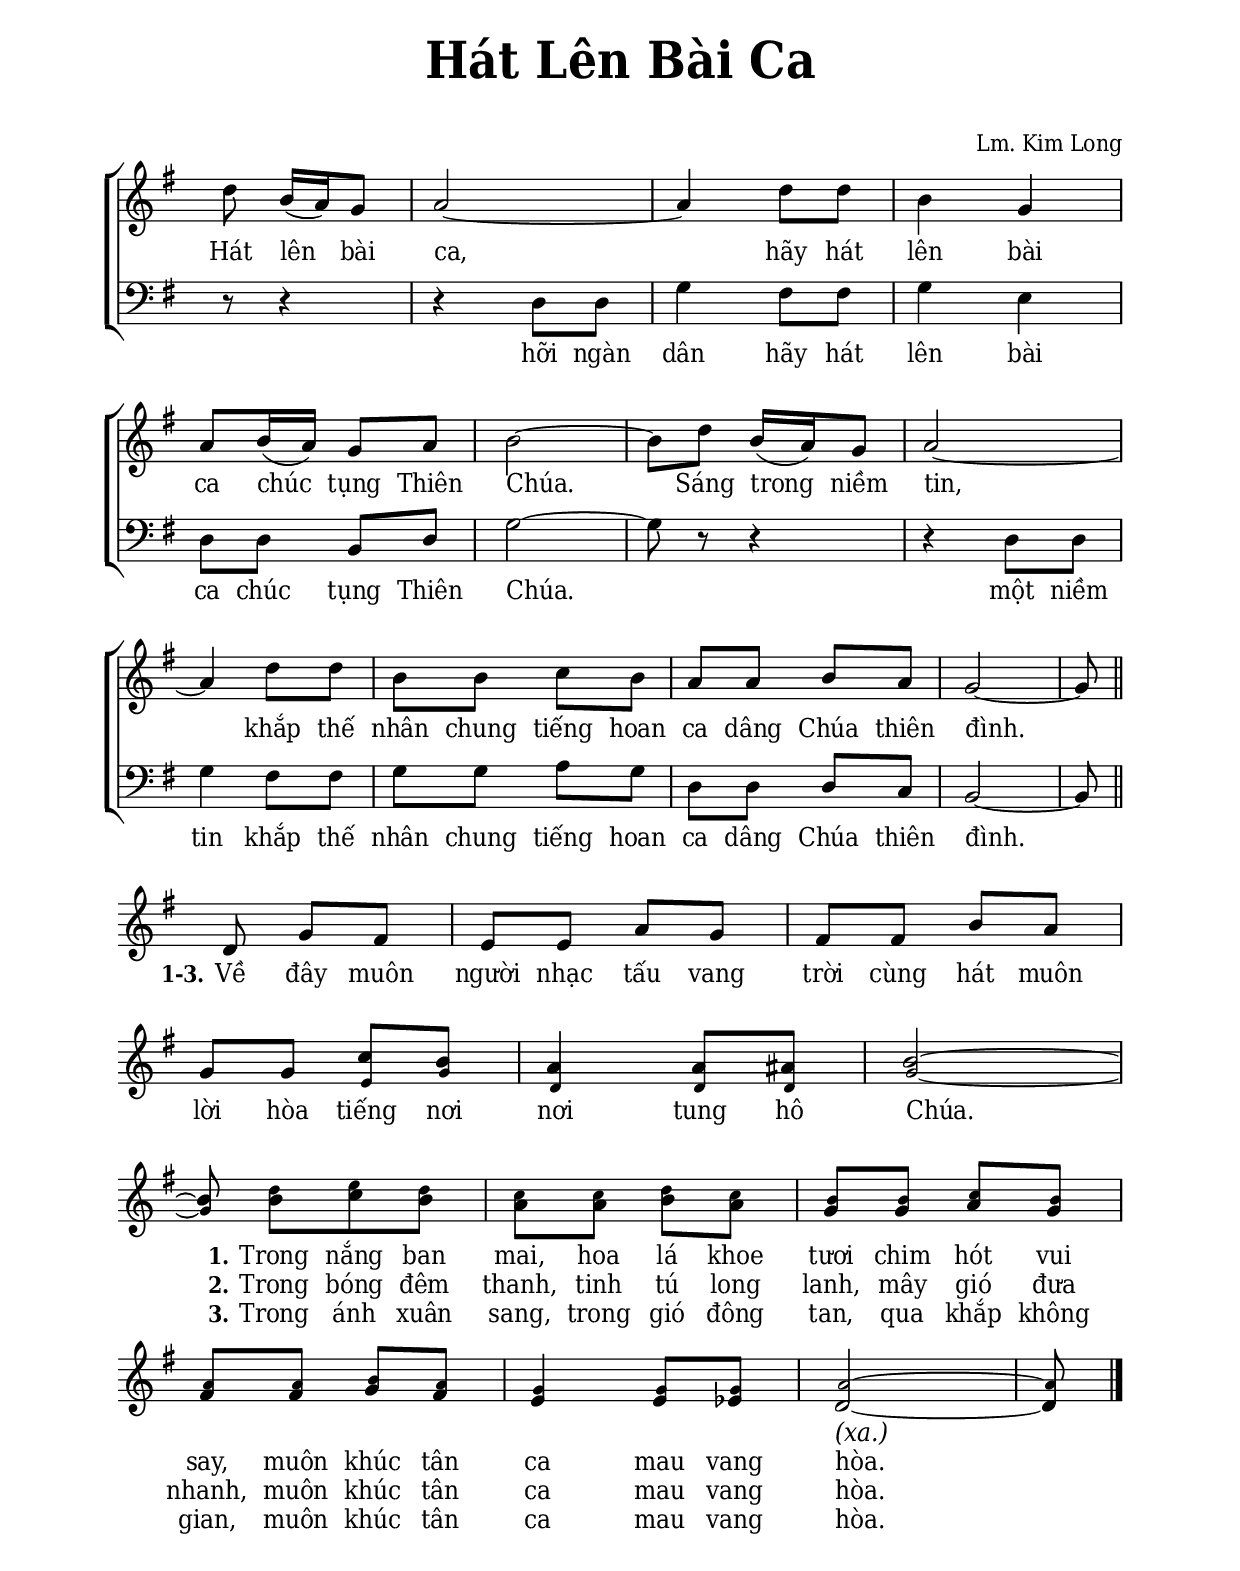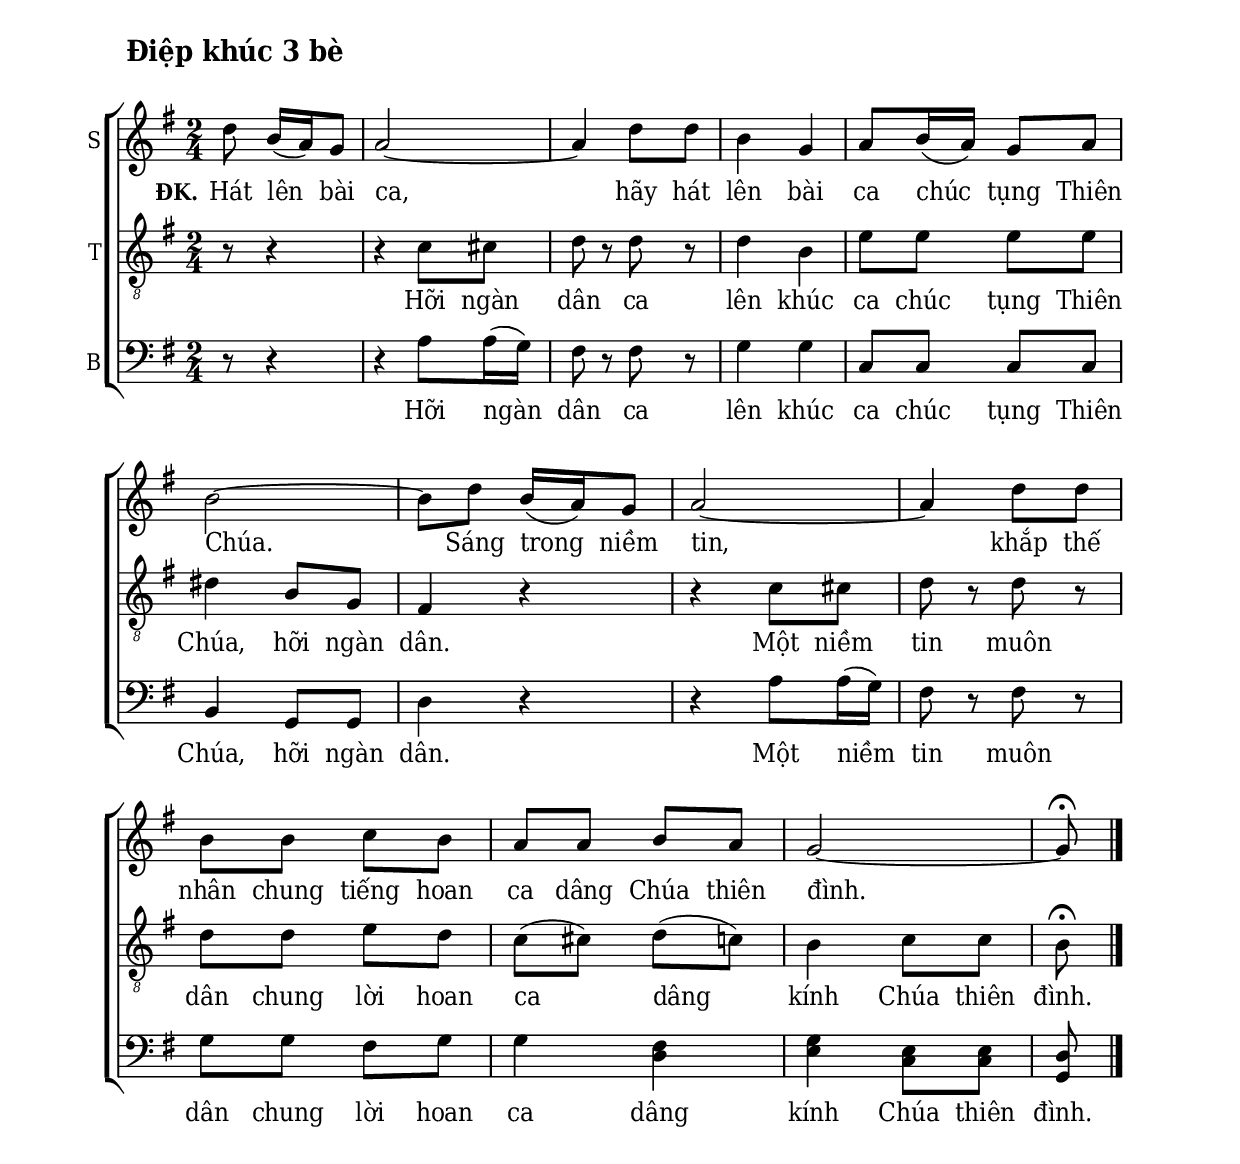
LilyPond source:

% Cài đặt chung\
\version "2.22.1"
\include "english.ly"

\header {
  title = \markup { \fontsize #3 "Hát Lên Bài Ca" }
  composer = " "
  arranger = "Lm. Kim Long"
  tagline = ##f
}

% Đổi kích thước nốt cho bè phụ
notBePhu =
#(define-music-function (font-size music) (number? ly:music?)
   (for-some-music
     (lambda (m)
       (if (music-is-of-type? m 'rhythmic-event)
           (begin
             (set! (ly:music-property m 'tweaks)
                   (cons `(font-size . ,font-size)
                         (ly:music-property m 'tweaks)))
             #t)
           #f))
     music)
   music)

nhacDiepKhucSop = \relative c'' {
  \partial 4. d8 b16 (a) g8 |
  a2 ~ |
  a4 d8 d |
  b4 g |
  a8 b16 (a) g8 a |
  b2 ~ |
  b8 d b16 (a) g8 |
  a2 ~ |
  a4 d8 d |
  b b c b |
  a a b a |
  g2 ~ |
  g8 \bar "||"
}

nhacDiepKhucBas = \relative c {
  r8 r4 |
  r d8 d |
  g4 fs8 fs |
  g4 e |
  d8 d b d |
  g2 ~ |
  g8 r r4 |
  r d8 d |
  g4 fs8 fs | g g a g |
  d d d c |
  b2 ~ |
  b8
}

nhacPhienKhucSop = \relative c' {
  \partial 4. d8 g fs |
  e e a g |
  fs fs b a |
  g g
  <<
    {
      c8 b |
      a4 a8 as |
      b2 ~ |
      b8
      b [c b] |
      a a b a |
      g g a g |
      fs fs g fs |
      e4 e8 ef |
      d2 ~ |
      d8
    }
    \notBePhu -2 {
      e8 g |
      d4 d8 d |
      g2 ~ |
      g8
      d' [e d] |
      c c d c |
      b b c b |
      a a b a |
      g4 g8 g |
      a2 _\markup { \large \italic "(xa.)" } ~|
      a8
    }
  >>
  \bar "|."
}

nhacDiepKhucSopBaBe = \relative c'' {
  <>^\markup { \halign #-0.1 \bold \huge \raise #5 "Điệp khúc 3 bè" }
  \partial 4. d8 b16 (a) g8 |
  a2 ~ |
  a4 d8 d |
  b4 g |
  a8 b16 (a) g8 a |
  b2 ~ |
  b8 d b16 (a) g8 |
  a2 ~ |
  a4 d8 d |
  b b c b |
  a a b a |
  g2 ~ |
  g8 \fermata \bar "|."
}

nhacDiepKhucTenorBaBe = \relative c' {
  \partial 4. r8 r4
  r4 c8 cs |
  d8 r d r |
  d4 b |
  e8 e e e |
  ds4 b8 g |
  fs4 r |
  r c'8 cs |
  d r d r |
  d d e d |
  c (cs) d (c) |
  b4 c8 c |
  b \fermata
}

nhacDiepKhucBasBaBe = \relative c' {
  \partial 4. r8 r4 |
  r4 a8 a16 (g) |
  fs8 r fs8 r |
  g4 g |
  c,8 c c c |
  b4 g8 g |
  d'4 r |
  r a'8 a16 (g) |
  fs8 r fs r |
  g g fs g |
  g4 <fs d> |
  <g e> <e c>8 <e c> |
  <d g,>
}

loiDiepKhucSop = \lyrics {
  Hát lên bài ca,
  hãy hát lên bài ca chúc tụng Thiên Chúa.
  Sáng trong niềm tin,
  khắp thế nhân chung tiếng hoan ca
  dâng Chúa thiên đình.
}

loiDiepKhucBas = \lyrics {
  hỡi ngàn dân
  hãy hát lên bài ca chúc tụng Thiên Chúa.
  một niềm tin
  khắp thế nhân chung tiếng hoan ca
  dâng Chúa thiên đình.
}

loiPhienKhucSopMot = \lyrics {
  \set stanza = " 1-3."
  Về đây muôn người nhạc tấu vang trời
  cùng hát muôn lời hòa tiếng nơi nơi
  tung hô Chúa.

  \set stanza = "1."
  Trong nắng ban mai,
  hoa lá khoe tươi chim hót vui say,
  muôn khúc tân ca  mau vang hòa.
}
loiPhienKhucSopHai = \lyrics {
  \repeat unfold 19 { _ }
  \set stanza = "2."
  Trong bóng đêm thanh,
  tinh tú long lanh,
  mây gió đưa nhanh,
  muôn khúc tân ca mau vang hòa.
}
loiPhienKhucSopBa = \lyrics {
  \repeat unfold 19 { _ }
  \set stanza = "3."
  Trong ánh xuân sang,
  trong gió đông tan,
  qua khắp không gian,
  muôn khúc tân ca mau vang hòa.
}

loiDiepKhucSopBaBe = \lyrics {
  \set stanza = "ĐK."
  Hát lên bài ca,
  hãy hát lên bài ca chúc tụng Thiên Chúa.
  Sáng trong niềm tin,
  khắp thế nhân chung tiếng hoan ca
  dâng Chúa thiên đình.
}

loiDiepKhucBasBaBe = \lyrics {
  Hỡi ngàn dân
  ca lên khúc ca chúc tụng Thiên Chúa,
  hỡi ngàn dân.
  Một niềm tin
  muôn dân chung lời hoan ca
  dâng kính Chúa thiên đình.
}

% Dàn trang
\paper {
  #(set-paper-size "a4")
  top-margin = 15\mm
  bottom-margin = 25\mm
  left-margin = 20\mm
  right-margin = 20\mm
  indent = #0
  #(define fonts
	 (make-pango-font-tree "Deja Vu Serif Condensed"
	 		       "Deja Vu Serif Condensed"
			       "Deja Vu Serif Condensed"
			       (/ 20 20)))
  print-page-number = ##f
  system-system-spacing = #'((basic-distance . 13)
                             (minimum-distance . 13)
                             (padding . 2))
  score-system-spacing = #'((basic-distance . 13)
                             (minimum-distance . 13)
                             (padding . 2))
  %page-count = 2
}

TongNhip = {
  \key g \major \time 2/4
  \set Timing.beamExceptions = #'()
  \set Timing.baseMoment = #(ly:make-moment 1/4)
}

\score {
  \new ChoirStaff <<
    \new Staff <<
     \new Voice = "beSop" { 
       \clef treble
       \TongNhip \nhacDiepKhucSop
     }
        \new Lyrics \lyricsto beSop \loiDiepKhucSop
      >>
    \new Staff <<
     \new Voice = "beBas" {
       \clef bass
       \TongNhip \nhacDiepKhucBas
     }
        \new Lyrics \lyricsto beBas \loiDiepKhucBas
      >>
  >>
  \layout {
    %\override Lyrics.LyricText.font-size = #+2
    \override Lyrics.LyricSpace.minimum-distance = #1.5
    \override Staff.TimeSignature.transparent = ##t
    \override Score.BarNumber.break-visibility = ##(#f #f #f)
  } 
}

\score {
  \new ChoirStaff <<
    \new Staff = diepKhuc \with {
        \consists "Merge_rests_engraver"
        printPartCombineTexts = ##f
      }
      <<
     \new Voice = "beSop" { \TongNhip \nhacPhienKhucSop }
        \new Lyrics \lyricsto beSop \loiPhienKhucSopMot
        \new Lyrics \lyricsto beSop \loiPhienKhucSopHai
        \new Lyrics \lyricsto beSop \loiPhienKhucSopBa
      >>
  >>
  \layout {
    %\override Lyrics.LyricText.font-size = #+2
    \override Lyrics.LyricSpace.minimum-distance = #1.5
    \override Staff.TimeSignature.transparent = ##t
    \override Score.BarNumber.break-visibility = ##(#f #f #f)
  } 
}

\score {
  \new ChoirStaff <<
    \new Staff \with {
      instrumentName = #"S"
    } <<
      \new Voice = "beSop" {
        \clef treble \TongNhip \nhacDiepKhucSopBaBe
      }
      \new Lyrics \lyricsto beSop \loiDiepKhucSopBaBe
    >>
    \new Staff \with {
      instrumentName = #"T"
    } <<
     \new Voice = "beTenor" {
       \clef "violin_8" \TongNhip \nhacDiepKhucTenorBaBe
     }
        \new Lyrics \lyricsto beTenor \loiDiepKhucBasBaBe
      >>
    \new Staff \with {
      instrumentName = #"B"
    } <<
     \new Voice = "beBas" {
       \clef bass \TongNhip \nhacDiepKhucBasBaBe
     }
        \new Lyrics \lyricsto beBas \loiDiepKhucBasBaBe
      >>
  >>
  \layout {
    \override Lyrics.LyricSpace.minimum-distance = #1.5
    \override Score.BarNumber.break-visibility = ##(#f #f #f)
    \override Staff.VerticalAxisGroup.staff-staff-spacing =
        #'((basic-distance . 8)
	   (minimum-distance . 8)
	   (padding . 1))
  }
}
